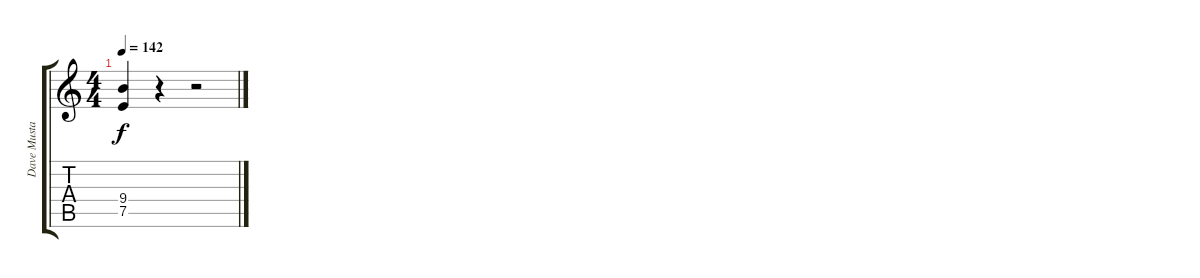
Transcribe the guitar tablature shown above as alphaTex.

\track ("Dave Mustaine (Guitar)" "Dave Musta") {instrument distortionguitar}
\staff {score tabs}
\tuning (E4 B3 G3 D3 A2 E2) {hide}
\ts (4 4)
\tempo 142
\clef g2
\ks c
(9.4 7.5).4{dy f} r.4 r.2
